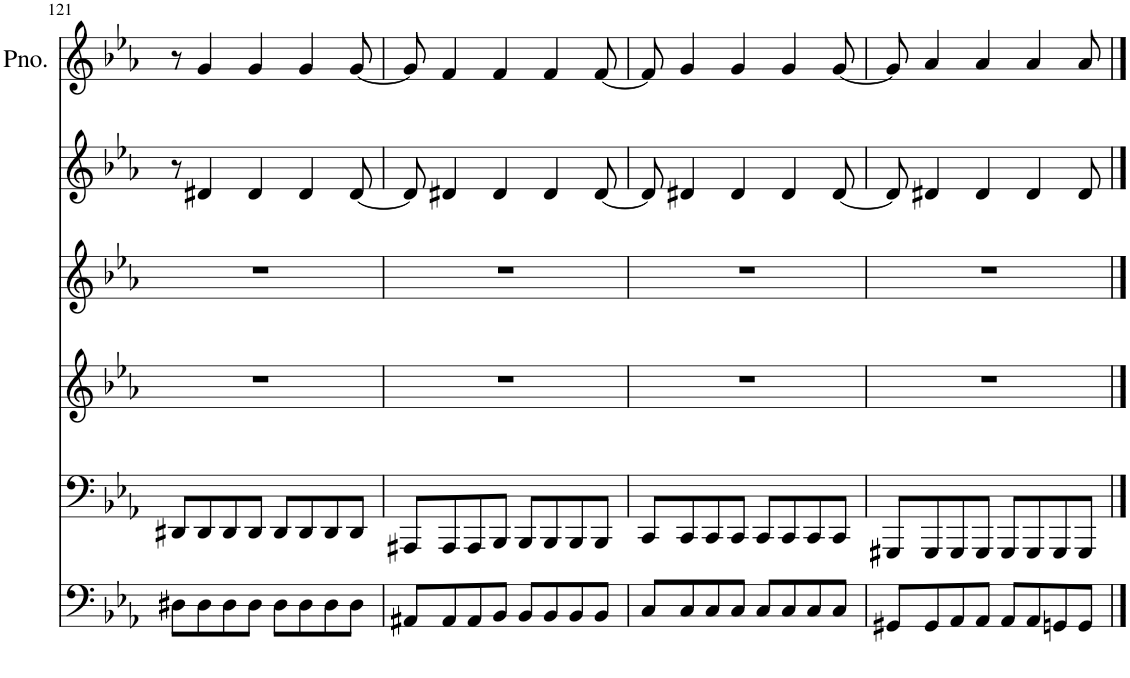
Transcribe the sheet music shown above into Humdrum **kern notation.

**kern	**kern	**kern	**kern	**kern	**kern
*part6	*part5	*part4	*part3	*part2	*part1
*staff6	*staff5	*staff4	*staff3	*staff2	*staff1
*I"Piano	*I"Piano	*I"Piano	*I"Piano	*I"Piano	*I"Piano
*I'Pno	*I'Pno	*I'Pno	*I'Pno	*I'Pno	*I'Pno.
!!LO:PB:g=z
*clefF4	*clefF4	*clefG2	*clefG2	*clefG2	*clefG2
*k[b-e-a-]	*k[b-e-a-]	*k[b-e-a-]	*k[b-e-a-]	*k[b-e-a-]	*k[b-e-a-]
*M4/4	*M4/4	*M4/4	*M4/4	*M4/4	*M4/4
=121	=121	=121	=121	=121	=121
8D#X\L	8DD#X/L	1r	1r	8r	8r
8D#\	8DD#/	.	.	4d#X/	4g/
8D#\	8DD#/	.	.	.	.
8D#\J	8DD#/J	.	.	4d#/	4g/
8D#\L	8DD#/L	.	.	.	.
8D#\	8DD#/	.	.	4d#/	4g/
8D#\	8DD#/	.	.	.	.
8D#\J	8DD#/J	.	.	[8d#/	[8g/
=122	=122	=122	=122	=122	=122
8AA#X/L	8AAA#X/L	1r	1r	8d#/]	8g/]
8AA#/	8AAA#/	.	.	4d#X/	4f/
8AA#/	8AAA#/	.	.	.	.
8BB-/J	8BBB-/J	.	.	4d#/	4f/
8BB-/L	8BBB-/L	.	.	.	.
8BB-/	8BBB-/	.	.	4d#/	4f/
8BB-/	8BBB-/	.	.	.	.
8BB-/J	8BBB-/J	.	.	[8d#/	[8f/
=123	=123	=123	=123	=123	=123
8C/L	8CC/L	1r	1r	8d#/]	8f/]
8C/	8CC/	.	.	4d#X/	4g/
8C/	8CC/	.	.	.	.
8C/J	8CC/J	.	.	4d#/	4g/
8C/L	8CC/L	.	.	.	.
8C/	8CC/	.	.	4d#/	4g/
8C/	8CC/	.	.	.	.
8C/J	8CC/J	.	.	[8d#/	[8g/
=124	=124	=124	=124	=124	=124
8GG#X/L	8GGG#X/L	1r	1r	8d#/]	8g/]
8GG#/	8GGG#/	.	.	4d#X/	4a-/
8AA-/	8GGG#/	.	.	.	.
8AA-/J	8GGG#/J	.	.	4d#/	4a-/
8AA-/L	8GGG#/L	.	.	.	.
8AA-/	8GGG#/	.	.	4d#/	4a-/
8GGn/	8GGG#/	.	.	.	.
8GG/J	8GGG#/J	.	.	8d#/	8a-/
==	==	==	==	==	==
*-	*-	*-	*-	*-	*-
